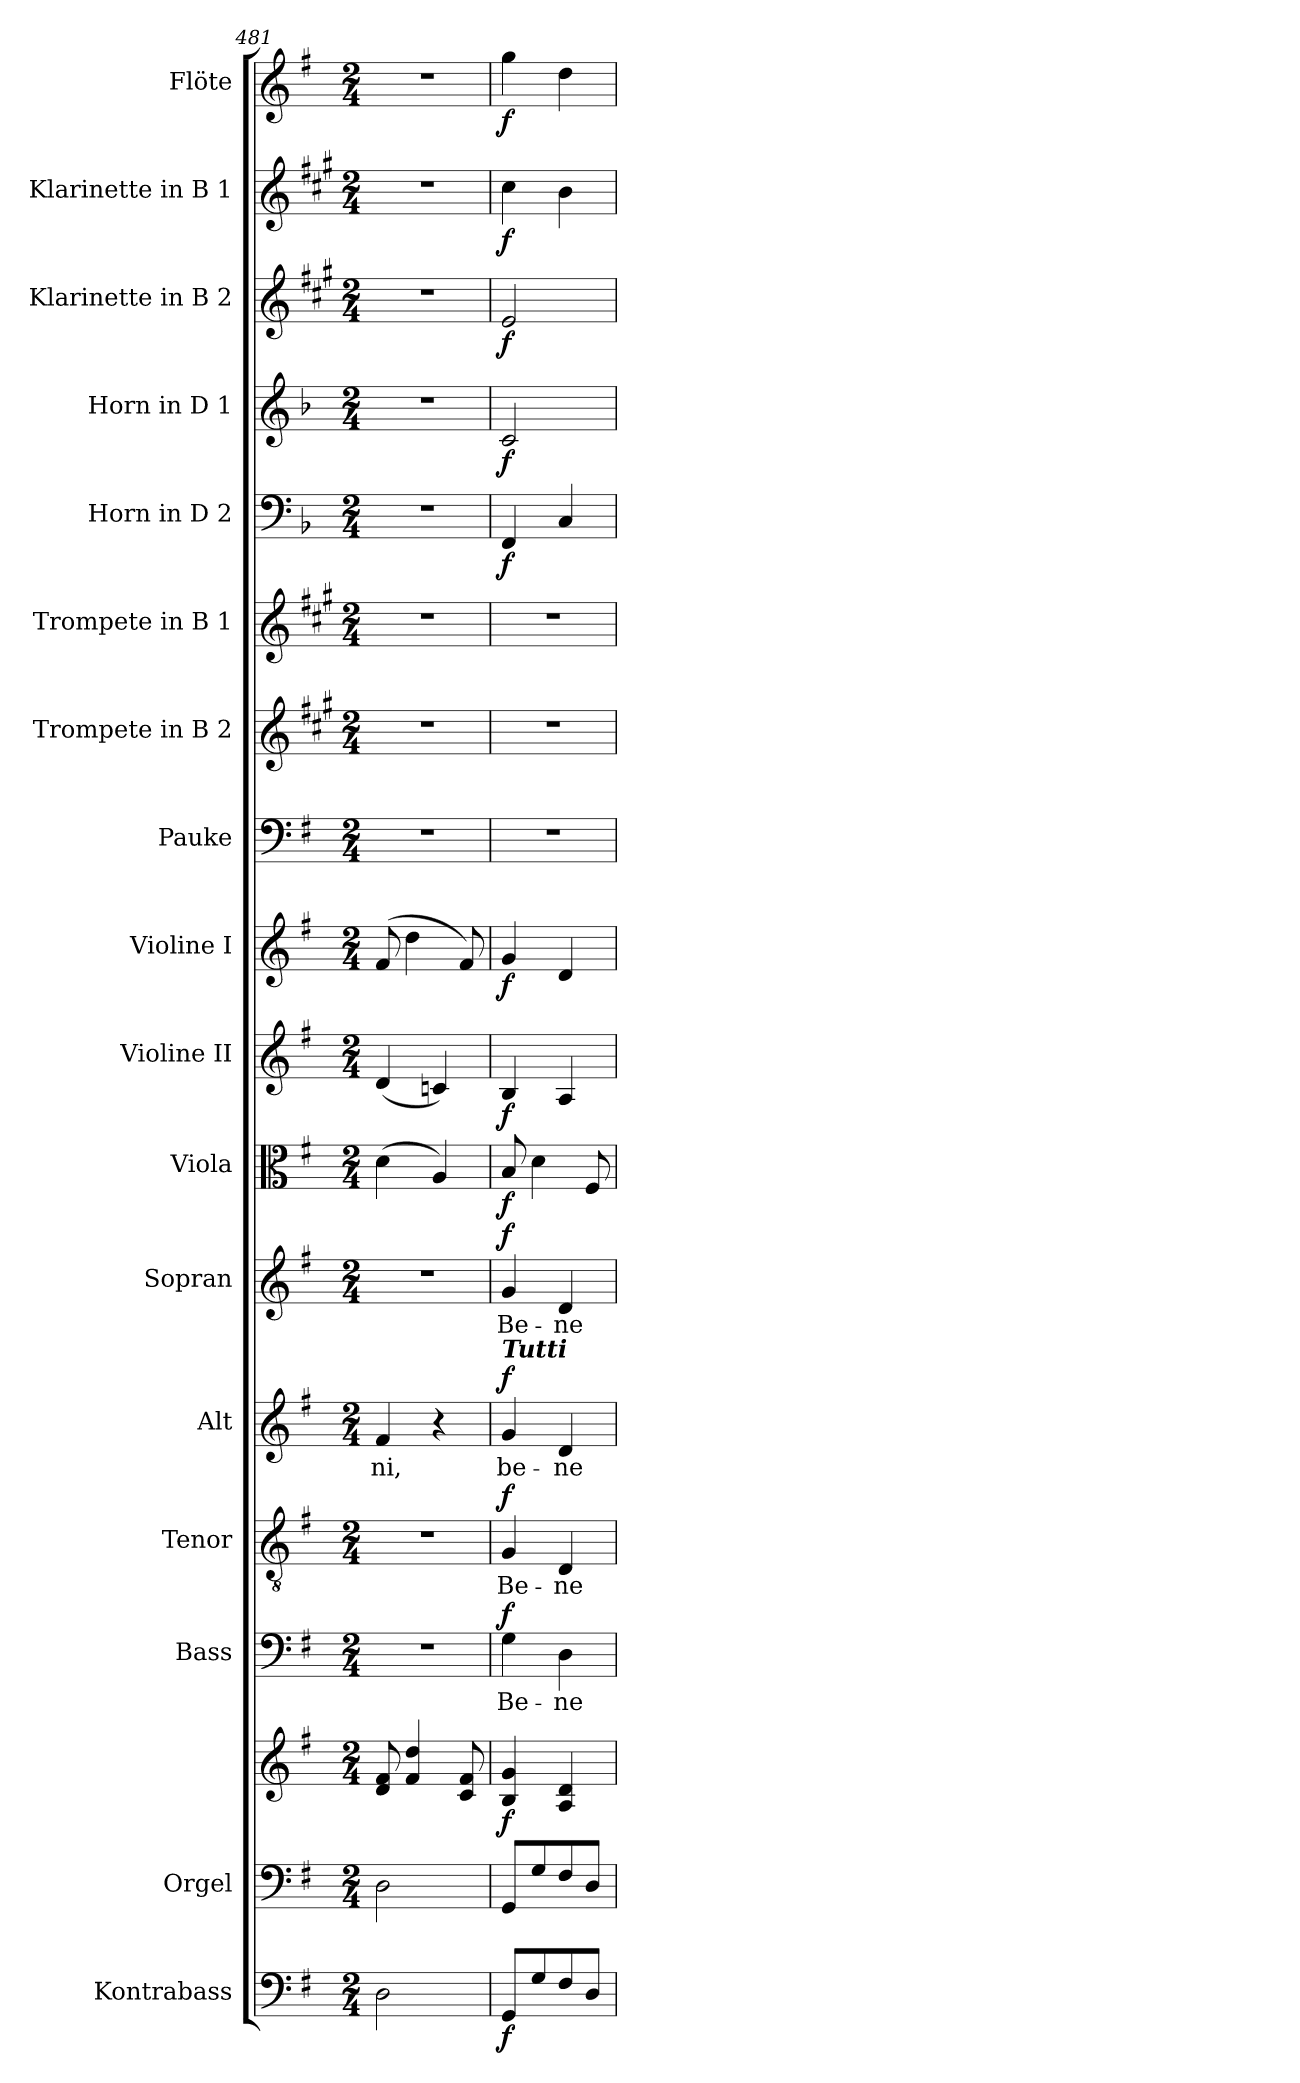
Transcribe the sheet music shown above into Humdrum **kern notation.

**kern	**dynam	**kern	**kern	**dynam	**kern	**text	**dynam	**kern	**text	**dynam	**kern	**text	**dynam	**kern	**text	**dynam	**kern	**dynam	**kern	**dynam	**kern	**dynam	**kern	**kern	**kern	**kern	**dynam	**kern	**dynam	**kern	**dynam	**kern	**dynam	**kern	**dynam
*part17	*part17	*part16	*part16	*part16	*part15	*part15	*part15	*part14	*part14	*part14	*part13	*part13	*part13	*part12	*part12	*part12	*part11	*part11	*part10	*part10	*part9	*part9	*part8	*part7	*part6	*part5	*part5	*part4	*part4	*part3	*part3	*part2	*part2	*part1	*part1
*staff18	*staff18	*staff17	*staff16	*staff16/17	*staff15	*staff15	*staff15	*staff14	*staff14	*staff14	*staff13	*staff13	*staff13	*staff12	*staff12	*staff12	*staff11	*staff11	*staff10	*staff10	*staff9	*staff9	*staff8	*staff7	*staff6	*staff5	*staff5	*staff4	*staff4	*staff3	*staff3	*staff2	*staff2	*staff1	*staff1
*I"Kontrabass	*	*I"Orgel	*	*	*I"Bass	*	*	*I"Tenor	*	*	*I"Alt	*	*	*I"Sopran	*	*	*I"Viola	*	*I"Violine II	*	*I"Violine I	*	*I"Pauke	*I"Trompete in B 2	*I"Trompete in B 1	*I"Horn in D 2	*	*I"Horn in D 1	*	*I"Klarinette in B 2	*	*I"Klarinette in B 1	*	*I"Flöte	*
*I'Kb.	*	*I'Org.	*	*	*I'B	*	*	*I'T	*	*	*I'A	*	*	*I'S	*	*	*I'Vla.	*	*I'Vl. II	*	*I'Vl. I	*	*I'Pk.	*I'Trp. 2	*I'Trp. 1	*I'Hrn. 2	*	*I'Hrn. 1	*	*I'Kl. 2	*	*I'Kl. 1	*	*I'Fl.	*
*clefF4	*	*clefF4	*clefG2	*	*clefF4	*	*	*clefGv2	*	*	*clefG2	*	*	*clefG2	*	*	*clefC3	*	*clefG2	*	*clefG2	*	*clefF4	*clefG2	*clefG2	*clefF4	*	*clefG2	*	*clefG2	*	*clefG2	*	*clefG2	*
*ITrd7c12	*	*	*	*	*	*	*	*	*	*	*	*	*	*	*	*	*	*	*	*	*	*	*	*ITrd1c2	*ITrd1c2	*ITrd-1c-2	*	*ITrd-1c-2	*	*ITrd1c2	*	*ITrd1c2	*	*	*
*k[f#]	*	*k[f#]	*k[f#]	*	*k[f#]	*	*	*k[f#]	*	*	*k[f#]	*	*	*k[f#]	*	*	*k[f#]	*	*k[f#]	*	*k[f#]	*	*k[f#]	*k[f#]	*k[f#]	*k[f#]	*	*k[f#]	*	*k[f#]	*	*k[f#]	*	*k[f#]	*
*G:	*	*G:	*G:	*	*G:	*	*	*G:	*	*	*G:	*	*	*G:	*	*	*G:	*	*G:	*	*G:	*	*G:	*G:	*G:	*G:	*	*G:	*	*G:	*	*G:	*	*G:	*
*M2/4	*	*M2/4	*M2/4	*	*M2/4	*	*	*M2/4	*	*	*M2/4	*	*	*M2/4	*	*	*M2/4	*	*M2/4	*	*M2/4	*	*M2/4	*M2/4	*M2/4	*M2/4	*	*M2/4	*	*M2/4	*	*M2/4	*	*M2/4	*
=481	=481	=481	=481	=481	=481	=481	=481	=481	=481	=481	=481	=481	=481	=481	=481	=481	=481	=481	=481	=481	=481	=481	=481	=481	=481	=481	=481	=481	=481	=481	=481	=481	=481	=481	=481
!	!	!	!	!	!	!	!	!	!	!	!	!LO:LY:b	!	!	!	!	!	!	!	!	!	!	!	!	!	!	!	!	!	!	!	!	!	!	!
2DD\	.	2D\	8d/ 8f#/	.	2r	.	.	2r	.	.	4f#/	-ni,	.	2r	.	.	(>4d\	.	(<4d/	.	(<8f#/	.	2r	2r	2r	2r	.	2r	.	2r	.	2r	.	2r	.
.	.	.	4f#/ 4dd/	.	.	.	.	.	.	.	.	.	.	.	.	.	.	.	.	.	4dd\	.	.	.	.	.	.	.	.	.	.	.	.	.	.
.	.	.	.	.	.	.	.	.	.	.	4r	.	.	.	.	.	4A/)	.	4cn/)	.	.	.	.	.	.	.	.	.	.	.	.	.	.	.	.
.	.	.	8c/ 8f#/	.	.	.	.	.	.	.	.	.	.	.	.	.	.	.	.	.	8f#/)	.	.	.	.	.	.	.	.	.	.	.	.	.	.
=482	=482	=482	=482	=482	=482	=482	=482	=482	=482	=482	=482	=482	=482	=482	=482	=482	=482	=482	=482	=482	=482	=482	=482	=482	=482	=482	=482	=482	=482	=482	=482	=482	=482	=482	=482
!	!	!	!	!	!	!	!	!	!	!	!LO:TX:a:Bi:t=Tutti	!	!	!	!	!	!	!	!	!	!	!	!	!	!	!	!	!	!	!	!	!	!	!	!
!	!LO:DY:b	!	!	!LO:DY:b	!	!LO:LY:b	!LO:DY:a	!	!LO:LY:b	!LO:DY:a	!	!LO:LY:b	!LO:DY:a	!	!LO:LY:b	!LO:DY:a	!	!LO:DY:b	!	!LO:DY:b	!	!LO:DY:b	!	!	!	!	!LO:DY:b	!	!LO:DY:b	!	!LO:DY:b	!	!LO:DY:b	!	!LO:DY:b
8GGG/L	f	8GG/L	4B/ 4g/	f	4G\	Be-	f	4G/	Be-	f	4g/	be-	f	4g/	Be-	f	8B/	f	4B/	f	4g/	f	2r	2r	2r	4GG/	f	2d/	f	2d/	f	4b\	f	4gg\	f
8GG/	.	8G/	.	.	.	.	.	.	.	.	.	.	.	.	.	.	4d\	.	.	.	.	.	.	.	.	.	.	.	.	.	.	.	.	.	.
!	!	!	!	!	!	!LO:LY:b	!	!	!LO:LY:b	!	!	!LO:LY:b	!	!	!LO:LY:b	!	!	!	!	!	!	!	!	!	!	!	!	!	!	!	!	!	!	!	!
8FF#/	.	8F#/	4A/ 4d/	.	4D\	-ne-	.	4D/	-ne-	.	4d/	-ne-	.	4d/	-ne-	.	.	.	4A/	.	4d/	.	.	.	.	4D/	.	.	.	.	.	4a\	.	4dd\	.
8DD/J	.	8D/J	.	.	.	.	.	.	.	.	.	.	.	.	.	.	8F#/	.	.	.	.	.	.	.	.	.	.	.	.	.	.	.	.	.	.
=	=	=	=	=	=	=	=	=	=	=	=	=	=	=	=	=	=	=	=	=	=	=	=	=	=	=	=	=	=	=	=	=	=	=	=
*-	*-	*-	*-	*-	*-	*-	*-	*-	*-	*-	*-	*-	*-	*-	*-	*-	*-	*-	*-	*-	*-	*-	*-	*-	*-	*-	*-	*-	*-	*-	*-	*-	*-	*-	*-
